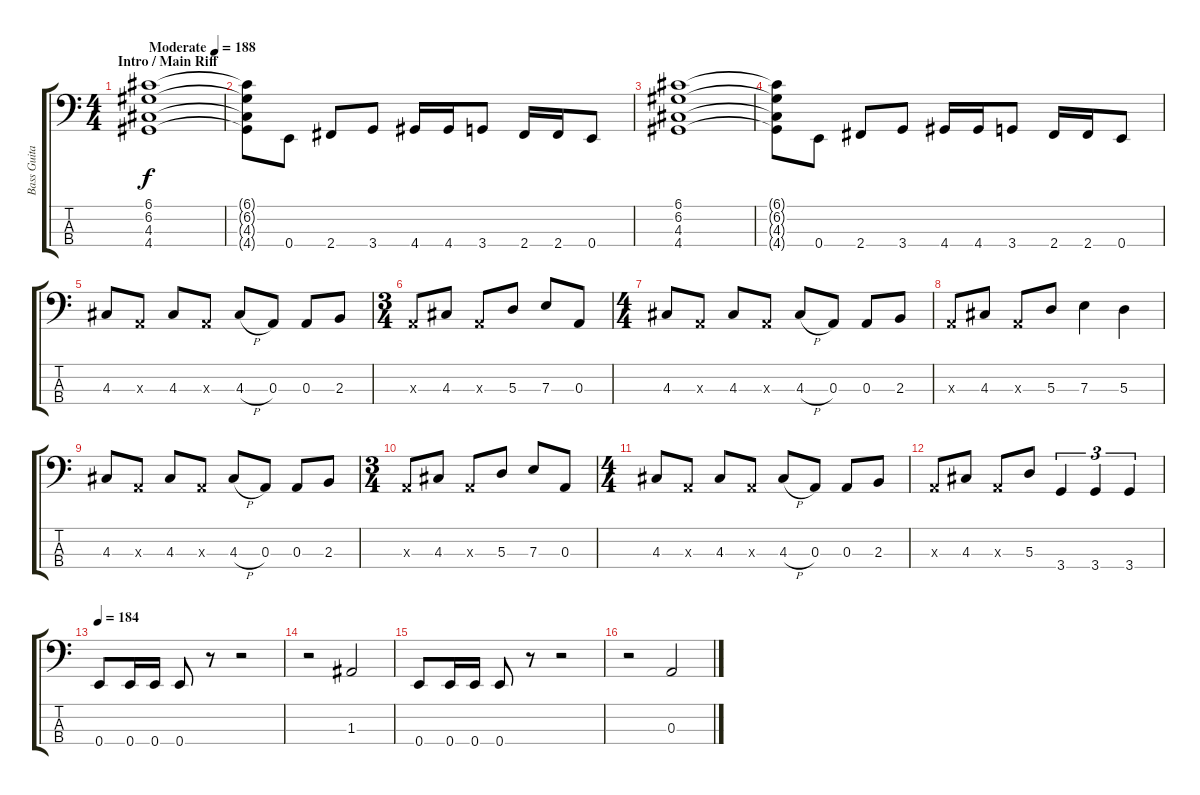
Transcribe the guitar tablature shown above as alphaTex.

\track ("Bass Guitar" "Bass Guita") {instrument electricbassfinger}
\staff {score tabs}
\tuning (G2 D2 A1 E1) {hide}
\ts (4 4)
\section ("" "Intro / Main Riff")
\tempo (188 "Moderate")
\clef f4
\ks c
(6.1 6.2 4.3 4.4).1{dy f instrument electricbassfinger} |
(6.1{t} 6.2{t} 4.3{t} 4.4{t}).8 0.4.8 2.4.8 3.4.8 4.4.16 4.4.16 3.4.8 2.4.16 2.4.16 0.4.8 |
(6.1 6.2 4.3 4.4).1 |
(6.1{t} 6.2{t} 4.3{t} 4.4{t}).8 0.4.8 2.4.8 3.4.8 4.4.16 4.4.16 3.4.8 2.4.16 2.4.16 0.4.8 |
4.3.8 0.3{x}.8 4.3.8 0.3{x}.8 4.3{h}.8 0.3.8 0.3.8 2.3.8 |
\ts (3 4)
0.3{x}.8 4.3.8 0.3{x}.8 5.3.8 7.3.8 0.3.8 |
\ts (4 4)
4.3.8 0.3{x}.8 4.3.8 0.3{x}.8 4.3{h}.8 0.3.8 0.3.8 2.3.8 |
0.3{x}.8 4.3.8 0.3{x}.8 5.3.8 7.3.4 5.3.4 |
4.3.8 0.3{x}.8 4.3.8 0.3{x}.8 4.3{h}.8 0.3.8 0.3.8 2.3.8 |
\ts (3 4)
0.3{x}.8 4.3.8 0.3{x}.8 5.3.8 7.3.8 0.3.8 |
\ts (4 4)
4.3.8 0.3{x}.8 4.3.8 0.3{x}.8 4.3{h}.8 0.3.8 0.3.8 2.3.8 |
0.3{x}.8 4.3.8 0.3{x}.8 5.3.8 3.4.4{tu (3 2)} 3.4.4{tu (3 2)} 3.4.4{tu (3 2)} |
\tempo 184
0.4.8 0.4.16 0.4.16 0.4.8 r.8 r.2 |
r.2 1.3.2 |
0.4.8 0.4.16 0.4.16 0.4.8 r.8 r.2 |
r.2 0.3.2
